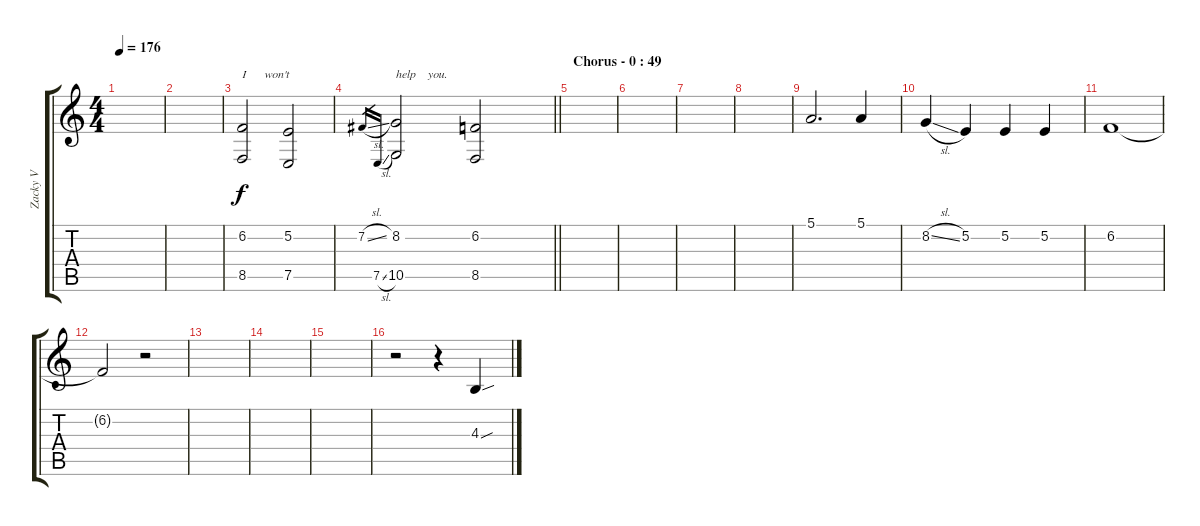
\track ("   Zacky Vengeance - Vocals" "   Zacky V") {instrument sopranosax}
\staff {score tabs}
\tuning (E4 B3 G3 D3 A2 D2) {hide}
\ts (4 4)
\tempo 176
\clef g2
\ks c
|
|
(6.2 8.5).2{txt "I      won't"} (5.2 7.5).2 |
\barLineRight lightlight
7.2{sl}.16{gr} 7.5{sl}.16{gr} (8.2 10.5).2{txt "help    you."} (6.2 8.5).2 |
\section ("" "Chorus - 0 : 49")
|
|
|
|
5.1.2{d} 5.1.4 |
8.2{sl}.4 5.2.4 5.2.4 5.2.4 |
6.2.1 |
6.2{t}.2 r.2 |
|
|
|
r.2 r.4 4.3{sou}.4
